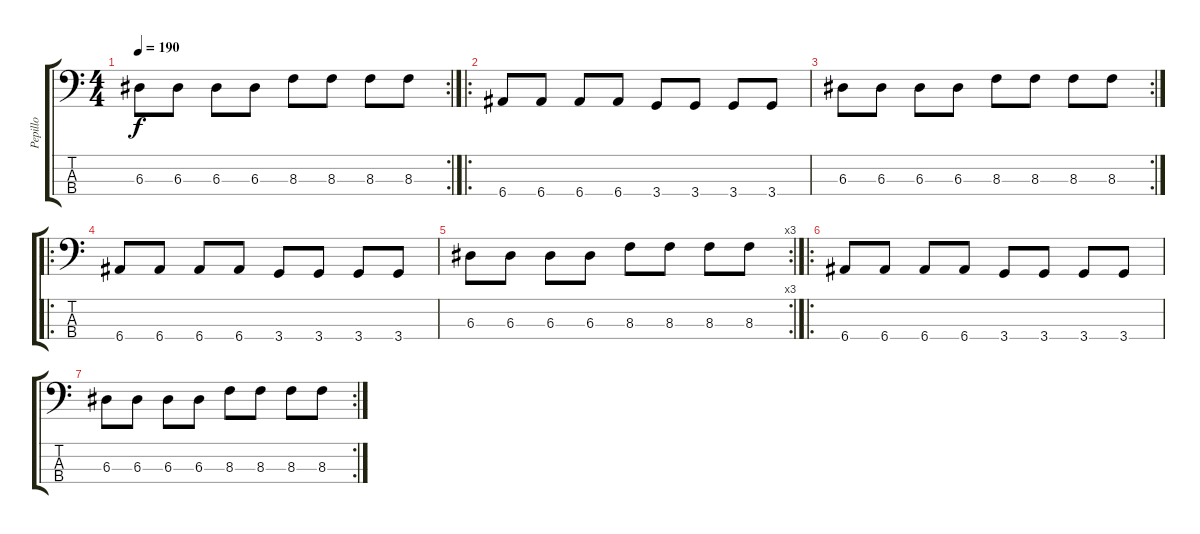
\track ("Pepillo" "Pepillo") {instrument electricbasspick}
\staff {score tabs}
\tuning (G2 D2 A1 E1) {hide}
\rc 2
\ts (4 4)
\tempo 190
\clef f4
\ks c
6.3.8{dy f} 6.3.8 6.3.8 6.3.8 8.3.8 8.3.8 8.3.8 8.3.8 |
\ro
6.4.8 6.4.8 6.4.8 6.4.8 3.4.8 3.4.8 3.4.8 3.4.8 |
\rc 2
6.3.8 6.3.8 6.3.8 6.3.8 8.3.8 8.3.8 8.3.8 8.3.8 |
\ro
6.4.8 6.4.8 6.4.8 6.4.8 3.4.8 3.4.8 3.4.8 3.4.8 |
\rc 3
6.3.8 6.3.8 6.3.8 6.3.8 8.3.8 8.3.8 8.3.8 8.3.8 |
\ro
6.4.8 6.4.8 6.4.8 6.4.8 3.4.8 3.4.8 3.4.8 3.4.8 |
\rc 2
6.3.8 6.3.8 6.3.8 6.3.8 8.3.8 8.3.8 8.3.8 8.3.8
